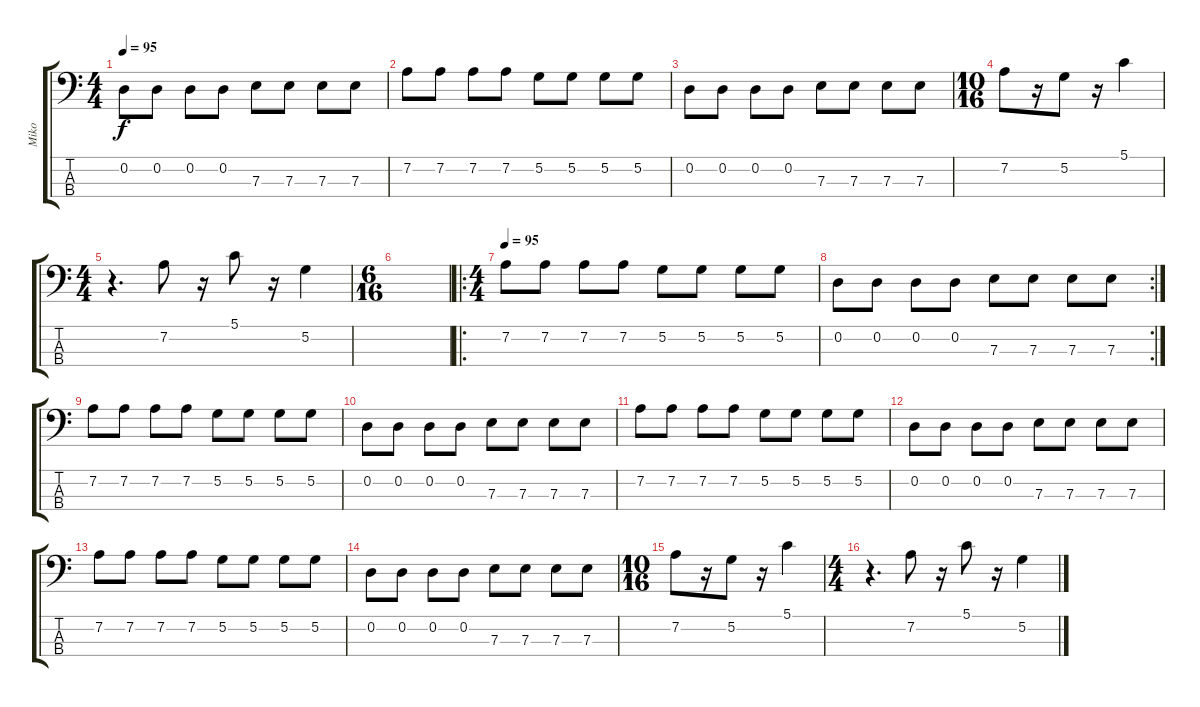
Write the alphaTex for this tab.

\track ("Miko" "Miko") {instrument electricbassfinger}
\staff {score tabs}
\tuning (G2 D2 A1 E1) {hide}
\ts (4 4)
\tempo 95
\clef f4
\ks c
0.2.8{dy f} 0.2.8 0.2.8 0.2.8 7.3.8 7.3.8 7.3.8 7.3.8 |
7.2.8 7.2.8 7.2.8 7.2.8 5.2.8 5.2.8 5.2.8 5.2.8 |
0.2.8 0.2.8 0.2.8 0.2.8 7.3.8 7.3.8 7.3.8 7.3.8 |
\ts (10 16)
7.2.8 r.16 5.2.8 r.16 5.1.4 |
\ts (4 4)
r.4{d} 7.2.8 r.16 5.1.8 r.16 5.2.4 |
\ts (6 16)
|
\ro
\ts (4 4)
\tempo 95
7.2.8 7.2.8 7.2.8 7.2.8 5.2.8 5.2.8 5.2.8 5.2.8 |
\rc 2
0.2.8 0.2.8 0.2.8 0.2.8 7.3.8 7.3.8 7.3.8 7.3.8 |
7.2.8 7.2.8 7.2.8 7.2.8 5.2.8 5.2.8 5.2.8 5.2.8 |
0.2.8 0.2.8 0.2.8 0.2.8 7.3.8 7.3.8 7.3.8 7.3.8 |
7.2.8 7.2.8 7.2.8 7.2.8 5.2.8 5.2.8 5.2.8 5.2.8 |
0.2.8 0.2.8 0.2.8 0.2.8 7.3.8 7.3.8 7.3.8 7.3.8 |
7.2.8 7.2.8 7.2.8 7.2.8 5.2.8 5.2.8 5.2.8 5.2.8 |
0.2.8 0.2.8 0.2.8 0.2.8 7.3.8 7.3.8 7.3.8 7.3.8 |
\ts (10 16)
7.2.8 r.16 5.2.8 r.16 5.1.4 |
\ts (4 4)
r.4{d} 7.2.8 r.16 5.1.8 r.16 5.2.4
